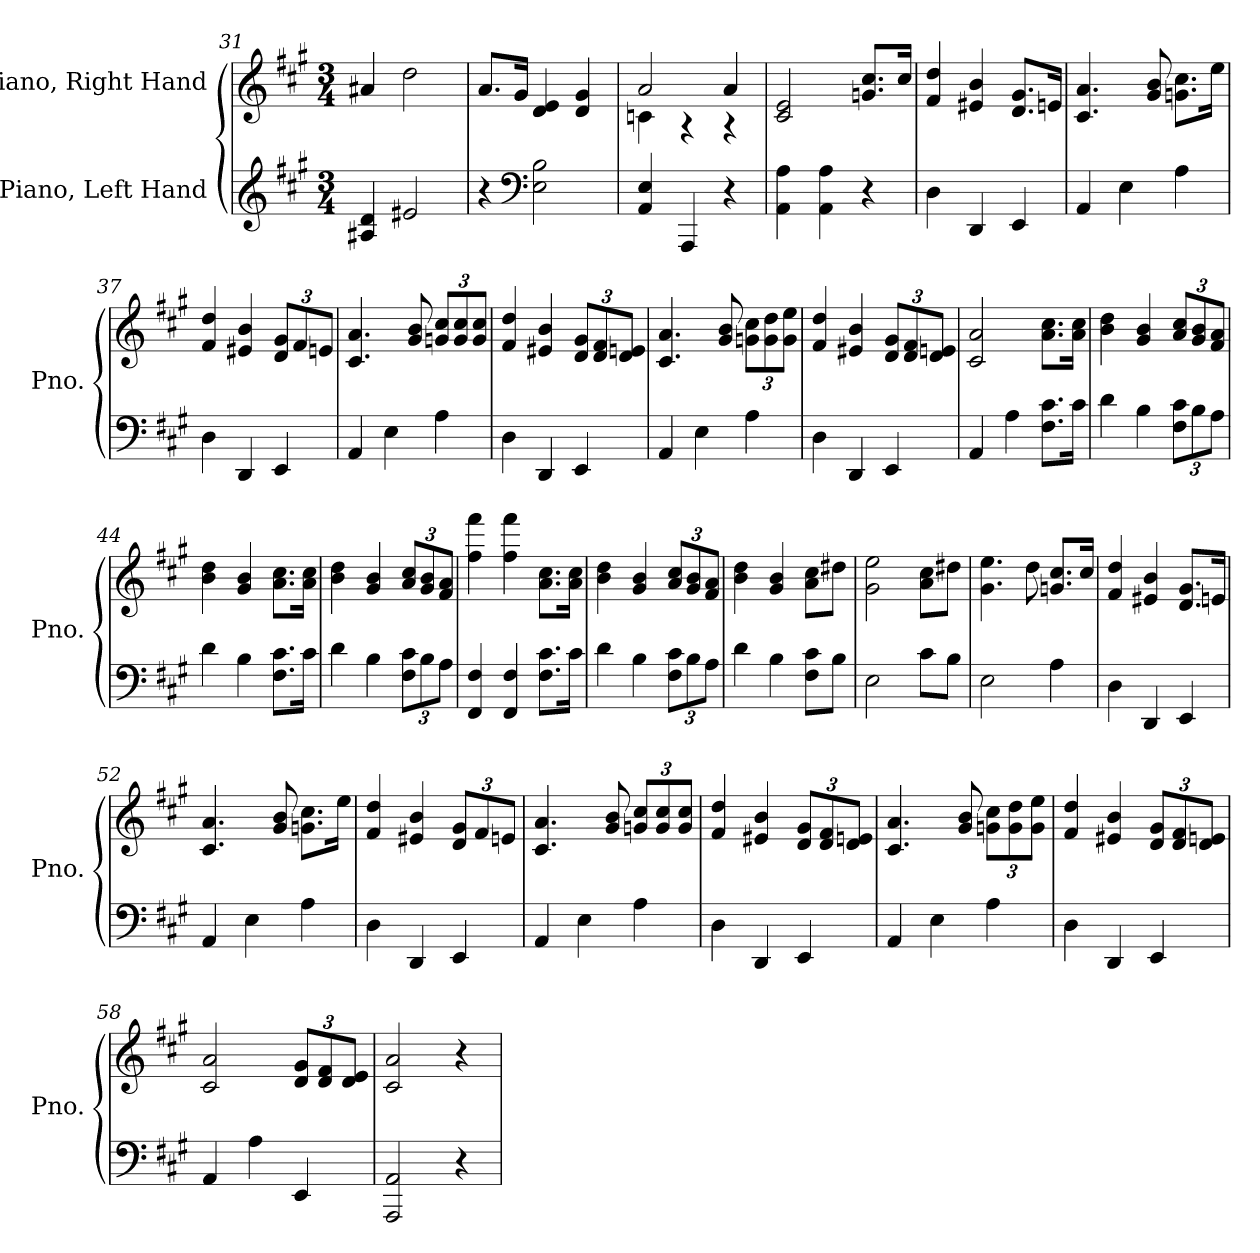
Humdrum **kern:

**kern	**kern
*part2	*part1
*staff2	*staff1
*I"Piano, Left Hand	*I"Piano, Right Hand
*I'Pno.	*I'Pno.
*clefG2	*clefG2
*k[f#c#g#]	*k[f#c#g#]
*M3/4	*M3/4
=31	=31
4A#X/ 4d/	4a#X/
2e#X/	2dd\
=32	=32
4r	8.a/L
.	16g#/Jk
*clefF4	*
2E\ 2B\	4d/ 4e/
.	4d/ 4g#/
=33	=33
*	*^
4AA/ 4E/	2a/	4cn\
4AAA/	.	4r
4r	4a/	4r
*	*v	*v
!!LO:PB:g=z
=34	=34
4AA\ 4A\	2c#/ 2e/
4AA\ 4A\	.
4r	8.gn/ 8.cc#/L
.	16cc#/Jk
=35	=35
4D\	4f#/ 4dd/
4DD/	4e#X/ 4b/
4EE/	8.d/ 8.g#/L
.	16en/Jk
=36	=36
4AA/	4.c#/ 4.a/
4E\	.
.	8g#/ 8b/
4A\	8.gn\ 8.cc#\L
.	16ee\Jk
=37	=37
4D\	4f#/ 4dd/
4DD/	4e#X/ 4b/
*	*Xbrackettup
4EE/	12d/ 12g#/L
.	12f#/
.	12en/J
=38	=38
4AA/	4.c#/ 4.a/
4E\	.
.	8g#/ 8b/
4A\	12gn/ 12cc#/L
.	12g/ 12cc#/
.	12g/ 12cc#/J
!!LO:LB:g=z
=39	=39
4D\	4f#/ 4dd/
4DD/	4e#X/ 4b/
4EE/	12d/ 12g#/L
.	12d/ 12f#/
.	12d/ 12en/J
=40	=40
4AA/	4.c#/ 4.a/
4E\	.
.	8g#/ 8b/
4A\	12gn\ 12cc#\L
.	12g\ 12dd\
.	12g\ 12ee\J
=41	=41
4D\	4f#/ 4dd/
4DD/	4e#X/ 4b/
4EE/	12d/ 12g#/L
.	12d/ 12f#/
.	12d/ 12en/J
=42	=42
4AA/	2c#/ 2a/
4A\	.
8.F#\ 8.c#\L	8.a\ 8.cc#\L
16c#\Jk	16a\ 16cc#\Jk
=43	=43
4d\	4b\ 4dd\
4B\	4g#/ 4b/
*Xbrackettup	*
12F#\ 12c#\L	12a/ 12cc#/L
12B\	12g#/ 12b/
12A\J	12f#/ 12a/J
=44	=44
4d\	4b\ 4dd\
4B\	4g#/ 4b/
8.F#\ 8.c#\L	8.a\ 8.cc#\L
16c#\Jk	16a\ 16cc#\Jk
!!LO:LB:g=z
=45	=45
4d\	4b\ 4dd\
4B\	4g#/ 4b/
12F#\ 12c#\L	12a/ 12cc#/L
12B\	12g#/ 12b/
12A\J	12f#/ 12a/J
=46	=46
4FF#/ 4F#/	4ff#\ 4fff#\
4FF#/ 4F#/	4ff#\ 4fff#\
8.F#\ 8.c#\L	8.a\ 8.cc#\L
16c#\Jk	16a\ 16cc#\Jk
=47	=47
4d\	4b\ 4dd\
4B\	4g#/ 4b/
12F#\ 12c#\L	12a/ 12cc#/L
12B\	12g#/ 12b/
12A\J	12f#/ 12a/J
=48	=48
4d\	4b\ 4dd\
4B\	4g#/ 4b/
8F#\ 8c#\L	8a\ 8cc#\L
8B\J	8dd#X\J
=49	=49
2E\	2g#\ 2ee\
8c#\L	8a\ 8cc#\L
8B\J	8dd#X\J
=50	=50
2E\	4.g#\ 4.ee\
.	8dd\
4A\	8.gn/ 8.cc#/L
.	16cc#/Jk
!!LO:LB:g=z
=51	=51
4D\	4f#/ 4dd/
4DD/	4e#X/ 4b/
4EE/	8.d/ 8.g#/L
.	16en/Jk
=52	=52
4AA/	4.c#/ 4.a/
4E\	.
.	8g#/ 8b/
4A\	8.gn\ 8.cc#\L
.	16ee\Jk
=53	=53
4D\	4f#/ 4dd/
4DD/	4e#X/ 4b/
4EE/	12d/ 12g#/L
.	12f#/
.	12en/J
=54	=54
4AA/	4.c#/ 4.a/
4E\	.
.	8g#/ 8b/
4A\	12gn/ 12cc#/L
.	12g/ 12cc#/
.	12g/ 12cc#/J
=55	=55
4D\	4f#/ 4dd/
4DD/	4e#X/ 4b/
4EE/	12d/ 12g#/L
.	12d/ 12f#/
.	12d/ 12en/J
!!LO:LB:g=z
=56	=56
4AA/	4.c#/ 4.a/
4E\	.
.	8g#/ 8b/
4A\	12gn\ 12cc#\L
.	12g\ 12dd\
.	12g\ 12ee\J
=57	=57
4D\	4f#/ 4dd/
4DD/	4e#X/ 4b/
4EE/	12d/ 12g#/L
.	12d/ 12f#/
.	12d/ 12en/J
=58	=58
4AA/	2c#/ 2a/
4A\	.
4EE/	12d/ 12g#/L
.	12d/ 12f#/
.	12d/ 12e/J
=59	=59
2AAA/ 2AA/	2c#/ 2a/
4r	4r
=	=
*-	*-
